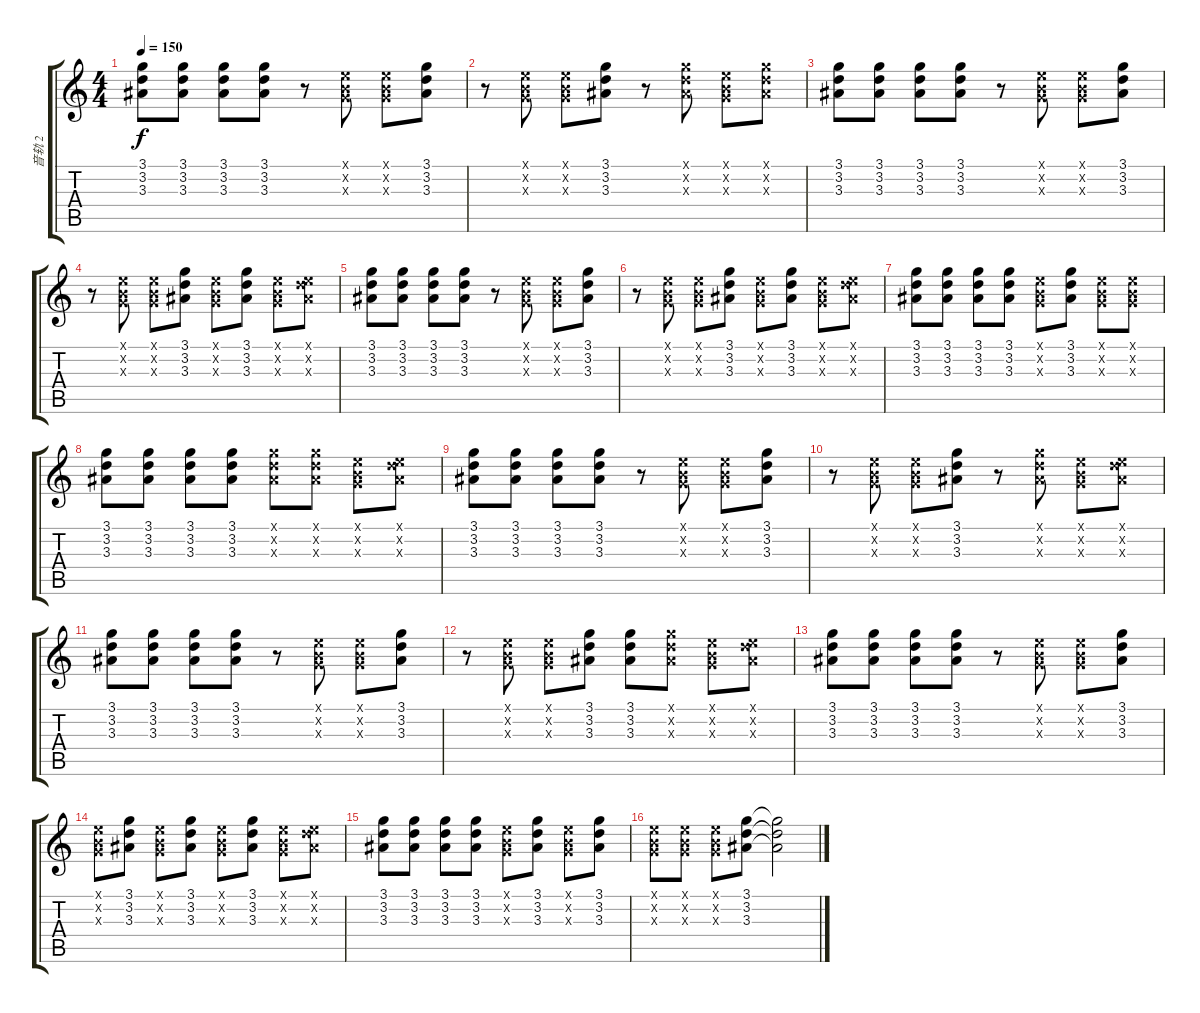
\track ("音轨 2" "音轨 2") {instrument distortionguitar}
\staff {score tabs}
\tuning (E4 B3 G3 D3 A2 E2) {hide}
\ts (4 4)
\tempo 150
\clef g2
\ks c
(3.1 3.2 3.3).8{dy f} (3.1 3.2 3.3).8 (3.1 3.2 3.3).8 (3.1 3.2 3.3).8 r.8 (0.1{x} 0.2{x} 0.3{x}).8 (0.1{x} 0.2{x} 0.3{x}).8 (3.1 3.2 3.3).8 |
r.8 (0.1{x} 0.2{x} 0.3{x}).8 (0.1{x} 0.2{x} 0.3{x}).8 (3.1 3.2 3.3).8 r.8 (3.1{x} 3.2{x} 3.3{x}).8 (0.1{x} 0.2{x} 0.3{x}).8 (3.1{x} 3.2{x} 3.3{x}).8 |
(3.1 3.2 3.3).8 (3.1 3.2 3.3).8 (3.1 3.2 3.3).8 (3.1 3.2 3.3).8 r.8 (0.1{x} 0.2{x} 0.3{x}).8 (0.1{x} 0.2{x} 0.3{x}).8 (3.1 3.2 3.3).8 |
r.8 (0.1{x} 0.2{x} 0.3{x}).8 (0.1{x} 0.2{x} 0.3{x}).8 (3.1 3.2 3.3).8 (0.1{x} 0.2{x} 0.3{x}).8 (3.1 3.2 3.3).8 (0.1{x} 0.2{x} 0.3{x}).8 (0.1{x} 3.2{x} 3.3{x}).8 |
(3.1 3.2 3.3).8 (3.1 3.2 3.3).8 (3.1 3.2 3.3).8 (3.1 3.2 3.3).8 r.8 (0.1{x} 0.2{x} 0.3{x}).8 (0.1{x} 0.2{x} 0.3{x}).8 (3.1 3.2 3.3).8 |
r.8 (0.1{x} 0.2{x} 0.3{x}).8 (0.1{x} 0.2{x} 0.3{x}).8 (3.1 3.2 3.3).8 (0.1{x} 0.2{x} 0.3{x}).8 (3.1 3.2 3.3).8 (0.1{x} 0.2{x} 0.3{x}).8 (0.1{x} 3.2{x} 3.3{x}).8 |
(3.1 3.2 3.3).8 (3.1 3.2 3.3).8 (3.1 3.2 3.3).8 (3.1 3.2 3.3).8 (0.1{x} 0.2{x} 0.3{x}).8 (3.1 3.2 3.3).8 (0.1{x} 0.2{x} 0.3{x}).8 (0.1{x} 0.2{x} 0.3{x}).8 |
(3.1 3.2 3.3).8 (3.1 3.2 3.3).8 (3.1 3.2 3.3).8 (3.1 3.2 3.3).8 (3.1{x} 3.2{x} 3.3{x}).8 (3.1{x} 3.2{x} 3.3{x}).8 (0.1{x} 0.2{x} 0.3{x}).8 (0.1{x} 3.2{x} 3.3{x}).8 |
(3.1 3.2 3.3).8 (3.1 3.2 3.3).8 (3.1 3.2 3.3).8 (3.1 3.2 3.3).8 r.8 (0.1{x} 0.2{x} 0.3{x}).8 (0.1{x} 0.2{x} 0.3{x}).8 (3.1 3.2 3.3).8 |
r.8 (0.1{x} 0.2{x} 0.3{x}).8 (0.1{x} 0.2{x} 0.3{x}).8 (3.1 3.2 3.3).8 r.8 (3.1{x} 3.2{x} 3.3{x}).8 (0.1{x} 0.2{x} 0.3{x}).8 (0.1{x} 3.2{x} 3.3{x}).8 |
(3.1 3.2 3.3).8 (3.1 3.2 3.3).8 (3.1 3.2 3.3).8 (3.1 3.2 3.3).8 r.8 (0.1{x} 0.2{x} 0.3{x}).8 (0.1{x} 0.2{x} 0.3{x}).8 (3.1 3.2 3.3).8 |
r.8 (0.1{x} 0.2{x} 0.3{x}).8 (0.1{x} 0.2{x} 0.3{x}).8 (3.1 3.2 3.3).8 (3.1 3.2 3.3).8 (3.1{x} 3.2{x} 3.3{x}).8 (0.1{x} 0.2{x} 0.3{x}).8 (0.1{x} 3.2{x} 3.3{x}).8 |
(3.1 3.2 3.3).8 (3.1 3.2 3.3).8 (3.1 3.2 3.3).8 (3.1 3.2 3.3).8 r.8 (0.1{x} 0.2{x} 0.3{x}).8 (0.1{x} 0.2{x} 0.3{x}).8 (3.1 3.2 3.3).8 |
(0.1{x} 0.2{x} 0.3{x}).8 (3.1 3.2 3.3).8 (0.1{x} 0.2{x} 0.3{x}).8 (3.1 3.2 3.3).8 (0.1{x} 0.2{x} 0.3{x}).8 (3.1 3.2 3.3).8 (0.1{x} 0.2{x} 0.3{x}).8 (0.1{x} 3.2{x} 3.3{x}).8 |
(3.1 3.2 3.3).8 (3.1 3.2 3.3).8 (3.1 3.2 3.3).8 (3.1 3.2 3.3).8 (0.1{x} 0.2{x} 0.3{x}).8 (3.1 3.2 3.3).8 (0.1{x} 0.2{x} 0.3{x}).8 (3.1 3.2 3.3).8 |
(0.1{x} 0.2{x} 0.3{x}).8 (0.1{x} 0.2{x} 0.3{x}).8 (0.1{x} 0.2{x} 0.3{x}).8 (3.1 3.2 3.3).8 (3.1{t} 3.2{t} 3.3{t}).2
